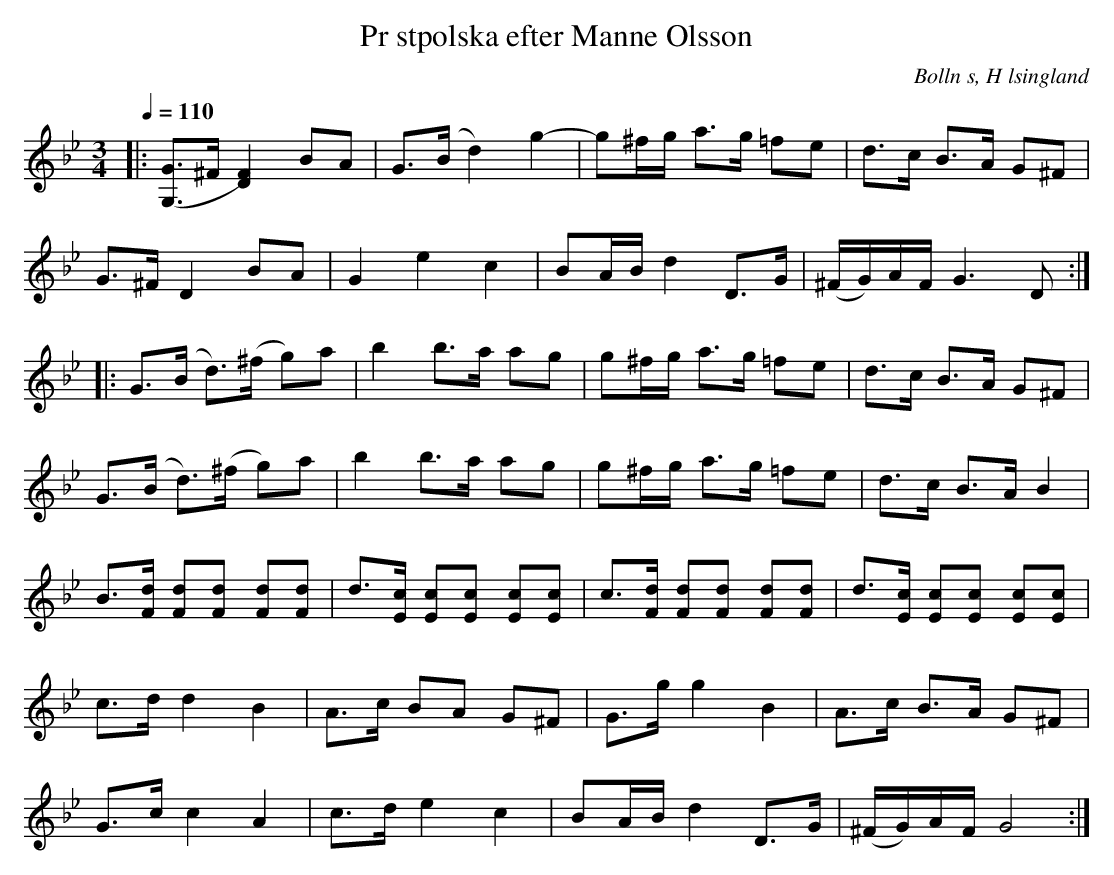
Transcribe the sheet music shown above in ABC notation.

X:1
T:Pr stpolska efter Manne Olsson
O:Bolln s, H lsingland
M:3/4
L:1/8
Q:1/4=110
K:Gm
|:[G (G,]>^F   [F2) D2]       BA         | G>(B   d2)      g2-       | g^f/g/ a>g =fe | d>c         B>A G^F  |
G>^F   D2       BA         | G2     e2       c2           | BA/B/  d2 D>G  | (^F/G/)A/F/ G3 D  ::
G>(B   d>)(^f   g)a        | b2     b>a      ag         | g^f/g/ a>g =fe | d>c         B>A G^F  |
G>(B   d>)(^f   g)a        | b2     b>a      ag         | g^f/g/ a>g =fe | d>c         B>A B2   |
B>[Fd] [Fd][Fd] [Fd][Fd] | d>[Ec] [Ec][Ec] [Ec][Ec] | \
c>[Fd] [Fd][Fd] [Fd][Fd] | d>[Ec] [Ec][Ec] [Ec][Ec] |
c>d    d2       B2           | A>c    BA       G^F       | G>g    g2 B2     | A>c         B>A G^F  |
G>c    c2       A2           | c>d    e2       c2        | BA/B/  d2 D>G   | (^F/G/)A/F/ G4      :|
